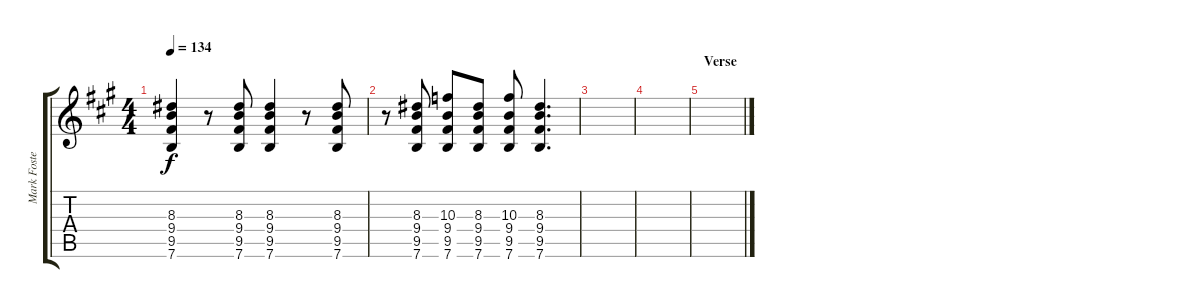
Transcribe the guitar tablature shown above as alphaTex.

\track ("Mark Foster Electric Guitar" "Mark Foste") {instrument electricguitarclean}
\staff {score tabs}
\tuning (E4 B3 G3 D3 A2 E2) {hide}
\ts (4 4)
\tempo 134
\clef g2
\ks a
(8.3 9.4 9.5 7.6).4{dy f} r.8 (8.3 9.4 9.5 7.6).8 (8.3 9.4 9.5 7.6).4 r.8 (8.3 9.4 9.5 7.6).8 |
r.8 (8.3 9.4 9.5 7.6).8 (10.3 9.4 9.5 7.6).8 (8.3 9.4 9.5 7.6).8 (10.3 9.4 9.5 7.6).8 (8.3 9.4 9.5 7.6).4{d} |
|
|
\section ("" "Verse")
